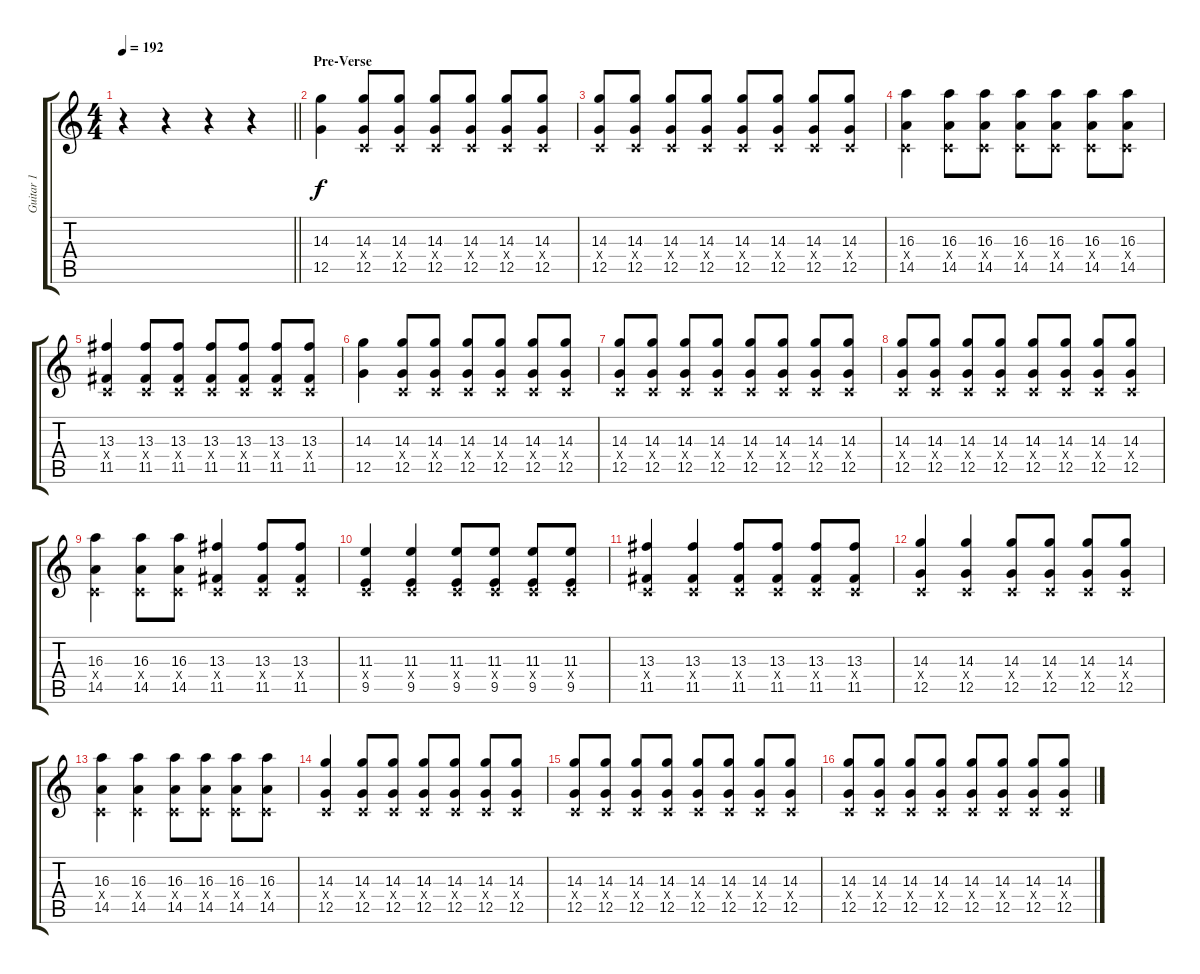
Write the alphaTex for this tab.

\track ("Guitar 1" "Guitar 1") {instrument distortionguitar}
\staff {score tabs}
\tuning (D4 A3 F3 C3 G2 C2) {hide}
\ts (4 4)
\tempo 192
\clef g2
\barLineRight lightlight
\ks c
r.4{dy f} r.4 r.4 r.4 |
\section ("" "Pre-Verse")
(14.3 12.5).4 (14.3 0.4{x} 12.5).8 (14.3 0.4{x} 12.5).8 (14.3 0.4{x} 12.5).8 (14.3 0.4{x} 12.5).8 (14.3 0.4{x} 12.5).8 (14.3 0.4{x} 12.5).8 |
(14.3 0.4{x} 12.5).8 (14.3 0.4{x} 12.5).8 (14.3 0.4{x} 12.5).8 (14.3 0.4{x} 12.5).8 (14.3 0.4{x} 12.5).8 (14.3 0.4{x} 12.5).8 (14.3 0.4{x} 12.5).8 (14.3 0.4{x} 12.5).8 |
(16.3 0.4{x} 14.5).4 (16.3 0.4{x} 14.5).8 (16.3 0.4{x} 14.5).8 (16.3 0.4{x} 14.5).8 (16.3 0.4{x} 14.5).8 (16.3 0.4{x} 14.5).8 (16.3 0.4{x} 14.5).8 |
(13.3 0.4{x} 11.5).4 (13.3 0.4{x} 11.5).8 (13.3 0.4{x} 11.5).8 (13.3 0.4{x} 11.5).8 (13.3 0.4{x} 11.5).8 (13.3 0.4{x} 11.5).8 (13.3 0.4{x} 11.5).8 |
(14.3 12.5).4 (14.3 0.4{x} 12.5).8 (14.3 0.4{x} 12.5).8 (14.3 0.4{x} 12.5).8 (14.3 0.4{x} 12.5).8 (14.3 0.4{x} 12.5).8 (14.3 0.4{x} 12.5).8 |
(14.3 0.4{x} 12.5).8 (14.3 0.4{x} 12.5).8 (14.3 0.4{x} 12.5).8 (14.3 0.4{x} 12.5).8 (14.3 0.4{x} 12.5).8 (14.3 0.4{x} 12.5).8 (14.3 0.4{x} 12.5).8 (14.3 0.4{x} 12.5).8 |
(14.3 0.4{x} 12.5).8 (14.3 0.4{x} 12.5).8 (14.3 0.4{x} 12.5).8 (14.3 0.4{x} 12.5).8 (14.3 0.4{x} 12.5).8 (14.3 0.4{x} 12.5).8 (14.3 0.4{x} 12.5).8 (14.3 0.4{x} 12.5).8 |
(16.3 0.4{x} 14.5).4 (16.3 0.4{x} 14.5).8 (16.3 0.4{x} 14.5).8 (13.3 0.4{x} 11.5).4 (13.3 0.4{x} 11.5).8 (13.3 0.4{x} 11.5).8 |
(11.3 0.4{x} 9.5).4 (11.3 0.4{x} 9.5).4 (11.3 0.4{x} 9.5).8 (11.3 0.4{x} 9.5).8 (11.3 0.4{x} 9.5).8 (11.3 0.4{x} 9.5).8 |
(13.3 0.4{x} 11.5).4 (13.3 0.4{x} 11.5).4 (13.3 0.4{x} 11.5).8 (13.3 0.4{x} 11.5).8 (13.3 0.4{x} 11.5).8 (13.3 0.4{x} 11.5).8 |
(14.3 0.4{x} 12.5).4 (14.3 0.4{x} 12.5).4 (14.3 0.4{x} 12.5).8 (14.3 0.4{x} 12.5).8 (14.3 0.4{x} 12.5).8 (14.3 0.4{x} 12.5).8 |
(16.3 0.4{x} 14.5).4 (16.3 0.4{x} 14.5).4 (16.3 0.4{x} 14.5).8 (16.3 0.4{x} 14.5).8 (16.3 0.4{x} 14.5).8 (16.3 0.4{x} 14.5).8 |
(14.3 0.4{x} 12.5).4 (14.3 0.4{x} 12.5).8 (14.3 0.4{x} 12.5).8 (14.3 0.4{x} 12.5).8 (14.3 0.4{x} 12.5).8 (14.3 0.4{x} 12.5).8 (14.3 0.4{x} 12.5).8 |
(14.3 0.4{x} 12.5).8 (14.3 0.4{x} 12.5).8 (14.3 0.4{x} 12.5).8 (14.3 0.4{x} 12.5).8 (14.3 0.4{x} 12.5).8 (14.3 0.4{x} 12.5).8 (14.3 0.4{x} 12.5).8 (14.3 0.4{x} 12.5).8 |
(14.3 0.4{x} 12.5).8 (14.3 0.4{x} 12.5).8 (14.3 0.4{x} 12.5).8 (14.3 0.4{x} 12.5).8 (14.3 0.4{x} 12.5).8 (14.3 0.4{x} 12.5).8 (14.3 0.4{x} 12.5).8 (14.3 0.4{x} 12.5).8
